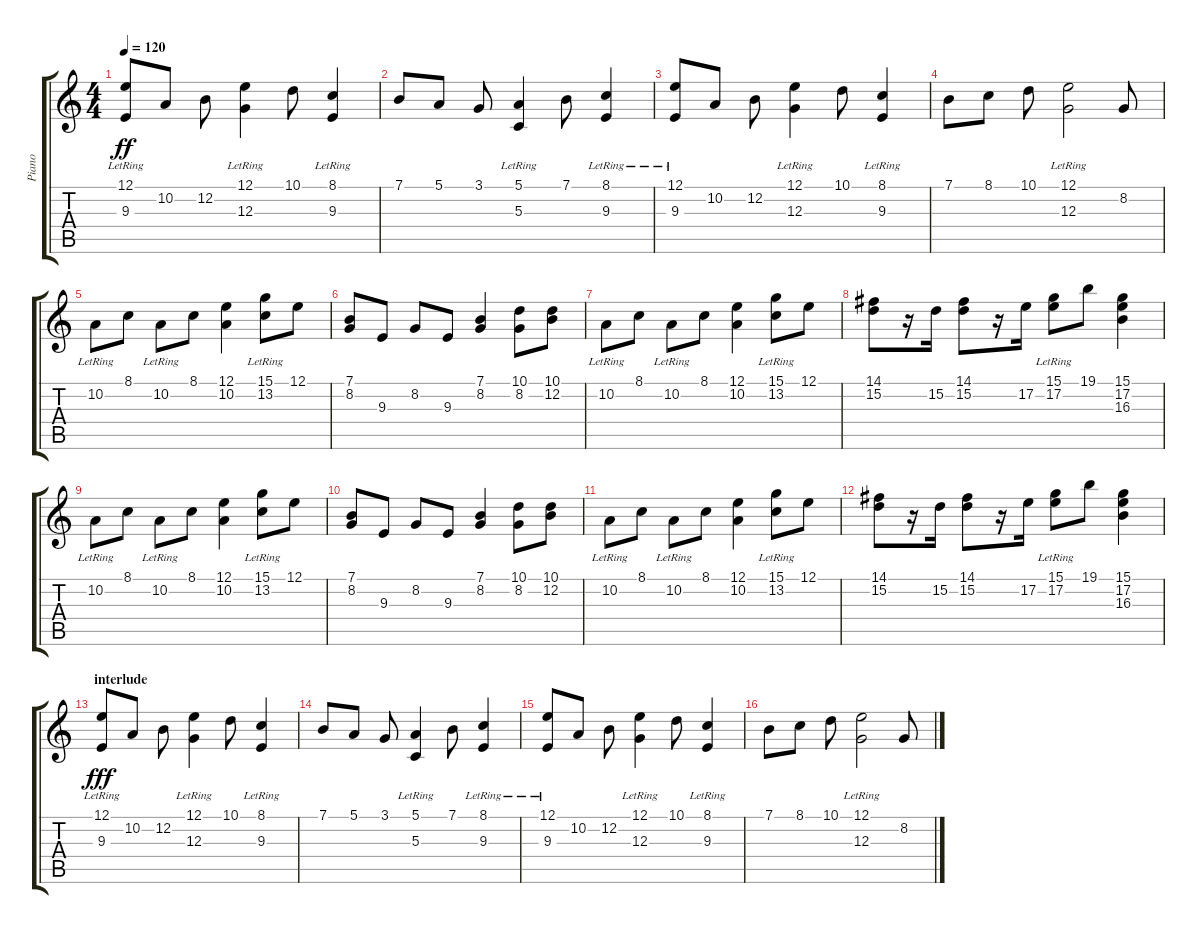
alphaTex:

\track ("Piano" "Piano") {instrument acousticgrandpiano}
\staff {score tabs}
\tuning (E4 B3 G3 D3 A2 E2) {hide}
\ts (4 4)
\tempo 120
\clef g2
\ks c
(12.1{lr} 9.3{lr}).8{dy ff} 10.2.8 12.2.8 (12.1 12.3{lr}).4 10.1.8 (8.1 9.3{lr}).4 |
7.1.8 5.1.8 3.1.8 (5.1 5.3{lr}).4 7.1.8 (8.1 9.3{lr}).4 |
(12.1{lr} 9.3{lr}).8 10.2.8 12.2.8 (12.1 12.3{lr}).4 10.1.8 (8.1 9.3{lr}).4 |
7.1.8 8.1.8 10.1.8 (12.1{lr} 12.3{lr}).2 8.2.8 |
10.2{lr}.8 8.1.8 10.2{lr}.8 8.1.8 (12.1 10.2).4 (15.1 13.2{lr}).8 12.1.8 |
(7.1 8.2).8 9.3.8 8.2.8 9.3.8 (7.1 8.2).4 (10.1 8.2).8 (10.1 12.2).8 |
10.2{lr}.8 8.1.8 10.2{lr}.8 8.1.8 (12.1 10.2).4 (15.1 13.2{lr}).8 12.1.8 |
(14.1 15.2).8 r.16 15.2.16 (14.1 15.2).8 r.16 17.2.16 (15.1 17.2{lr}).8 19.1.8 (15.1 17.2 16.3).4 |
10.2{lr}.8 8.1.8 10.2{lr}.8 8.1.8 (12.1 10.2).4 (15.1 13.2{lr}).8 12.1.8 |
(7.1 8.2).8 9.3.8 8.2.8 9.3.8 (7.1 8.2).4 (10.1 8.2).8 (10.1 12.2).8 |
10.2{lr}.8 8.1.8 10.2{lr}.8 8.1.8 (12.1 10.2).4 (15.1 13.2{lr}).8 12.1.8 |
(14.1 15.2).8 r.16 15.2.16 (14.1 15.2).8 r.16 17.2.16 (15.1 17.2{lr}).8 19.1.8 (15.1 17.2 16.3).4 |
\section ("" "interlude")
(12.1{lr} 9.3{lr}).8{dy fff} 10.2.8 12.2.8 (12.1 12.3{lr}).4 10.1.8 (8.1 9.3{lr}).4 |
7.1.8 5.1.8 3.1.8 (5.1 5.3{lr}).4 7.1.8 (8.1 9.3{lr}).4 |
(12.1{lr} 9.3{lr}).8 10.2.8 12.2.8 (12.1 12.3{lr}).4 10.1.8 (8.1 9.3{lr}).4 |
7.1.8 8.1.8 10.1.8 (12.1{lr} 12.3{lr}).2 8.2.8
